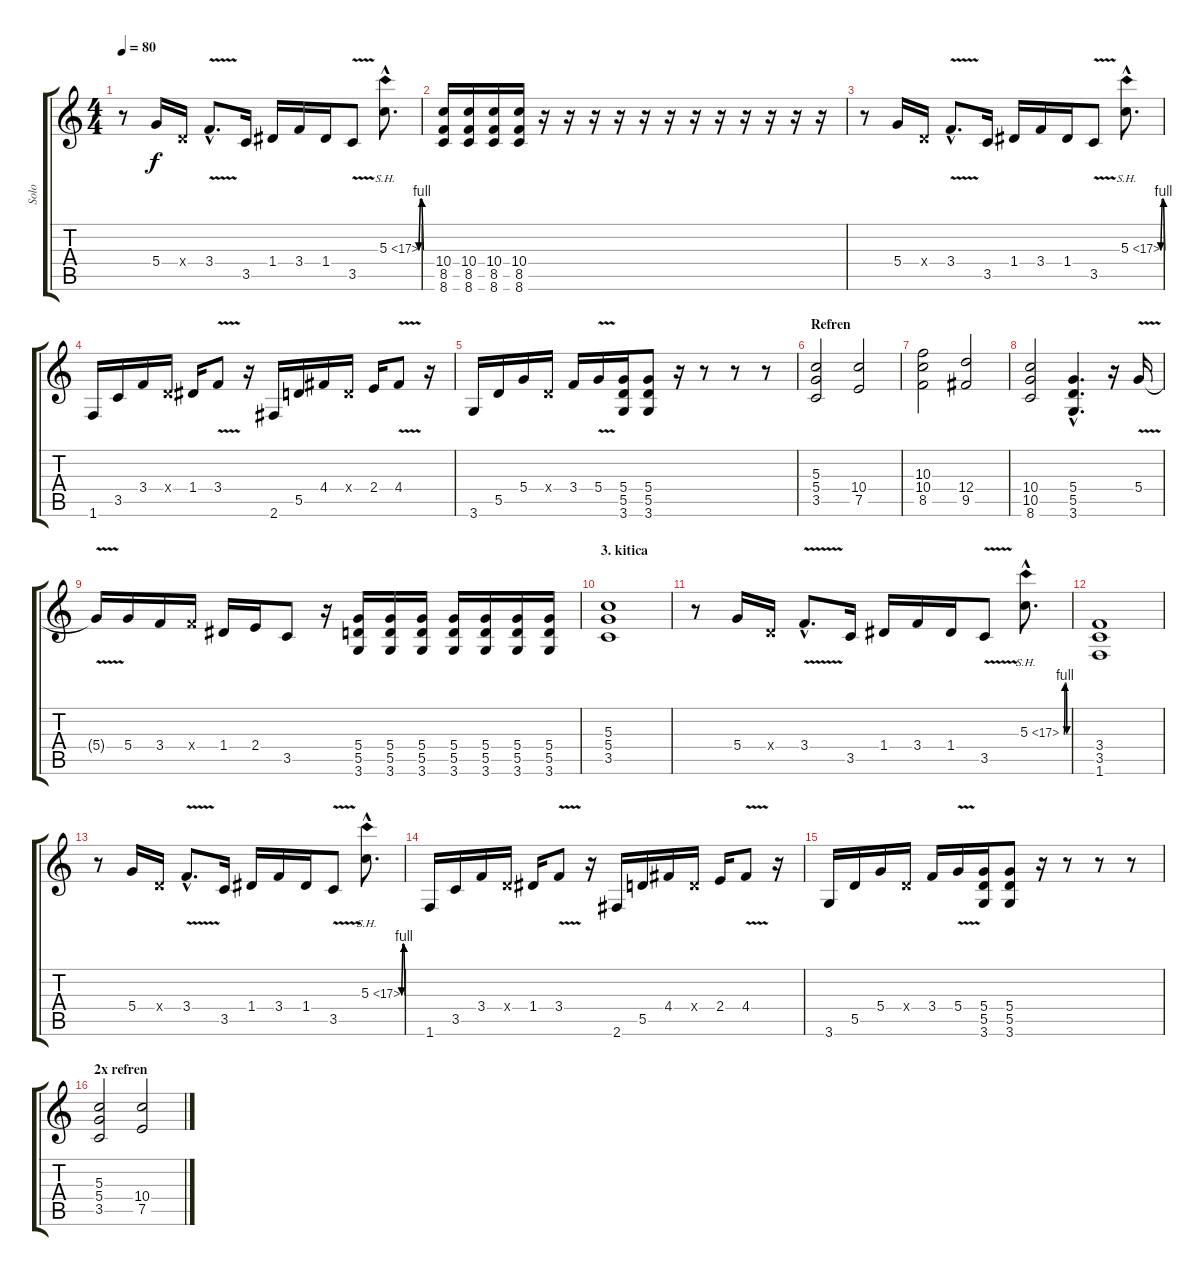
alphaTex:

\track ("Solo" "Solo") {instrument distortionguitar}
\staff {score tabs}
\tuning (E4 B3 G3 D3 A2 E2) {hide}
\ts (4 4)
\tempo 80
\clef g2
\ks c
r.8{dy f} 5.4.16 0.4{x}.16 3.4{v hac}.8{d} 3.5.16 1.4.16 3.4.16 1.4.16 3.5{v}.8 5.3{be (custom 0 0 15 4 30 4 45 0 60 0) sh 12 hac}.8{d} |
(10.4 8.5 8.6).16 (10.4 8.5 8.6).16 (10.4 8.5 8.6).16 (10.4 8.5 8.6).16 r.16 r.16 r.16 r.16 r.16 r.16 r.16 r.16 r.16 r.16 r.16 r.16 |
r.8 5.4.16 0.4{x}.16 3.4{v hac}.8{d} 3.5.16 1.4.16 3.4.16 1.4.16 3.5{v}.8 5.3{be (custom 0 0 15 4 30 4 45 0 60 0) sh 12 hac}.8{d} |
1.6.16 3.5.16 3.4.16 0.4{x}.16 1.4.16 3.4{v}.8 r.16 2.6.16 5.5.16 4.4.16 0.4{x}.16 2.4.16 4.4{v}.8 r.16 |
3.6.16 5.5.16 5.4.16 0.4{x}.16 3.4.16 5.4{v}.16 (5.4 5.5 3.6).16 (5.4 5.5 3.6).8 r.16 r.8 r.8 r.8 |
\section ("" "Refren")
(5.3 5.4 3.5).2 (10.4 7.5).2 |
(10.3 10.4 8.5).2 (12.4 9.5).2 |
(10.4 10.5 8.6).2 (5.4{hac} 5.5{hac} 3.6{hac}).4{d} r.16 5.4{v}.16 |
5.4{t}.16 5.4.16 3.4.16 3.4{x}.16 1.4.16 2.4.16 3.5.8 r.16 (5.4 5.5 3.6).16 (5.4 5.5 3.6).16 (5.4 5.5 3.6).16 (5.4 5.5 3.6).16 (5.4 5.5 3.6).16 (5.4 5.5 3.6).16 (5.4 5.5 3.6).16 |
\section ("" "3. kitica")
(5.3 5.4 3.5).1 |
r.8 5.4.16 0.4{x}.16 3.4{v hac}.8{d} 3.5.16 1.4.16 3.4.16 1.4.16 3.5{v}.8 5.3{be (custom 0 0 15 4 30 4 45 0 60 0) sh 12 hac}.8{d} |
(3.4 3.5 1.6).1 |
r.8 5.4.16 0.4{x}.16 3.4{v hac}.8{d} 3.5.16 1.4.16 3.4.16 1.4.16 3.5{v}.8 5.3{be (custom 0 0 15 4 30 4 45 0 60 0) sh 12 hac}.8{d} |
1.6.16 3.5.16 3.4.16 0.4{x}.16 1.4.16 3.4{v}.8 r.16 2.6.16 5.5.16 4.4.16 0.4{x}.16 2.4.16 4.4{v}.8 r.16 |
3.6.16 5.5.16 5.4.16 0.4{x}.16 3.4.16 5.4{v}.16 (5.4 5.5 3.6).16 (5.4 5.5 3.6).8 r.16 r.8 r.8 r.8 |
\section ("" "2x refren")
(5.3 5.4 3.5).2 (10.4 7.5).2
